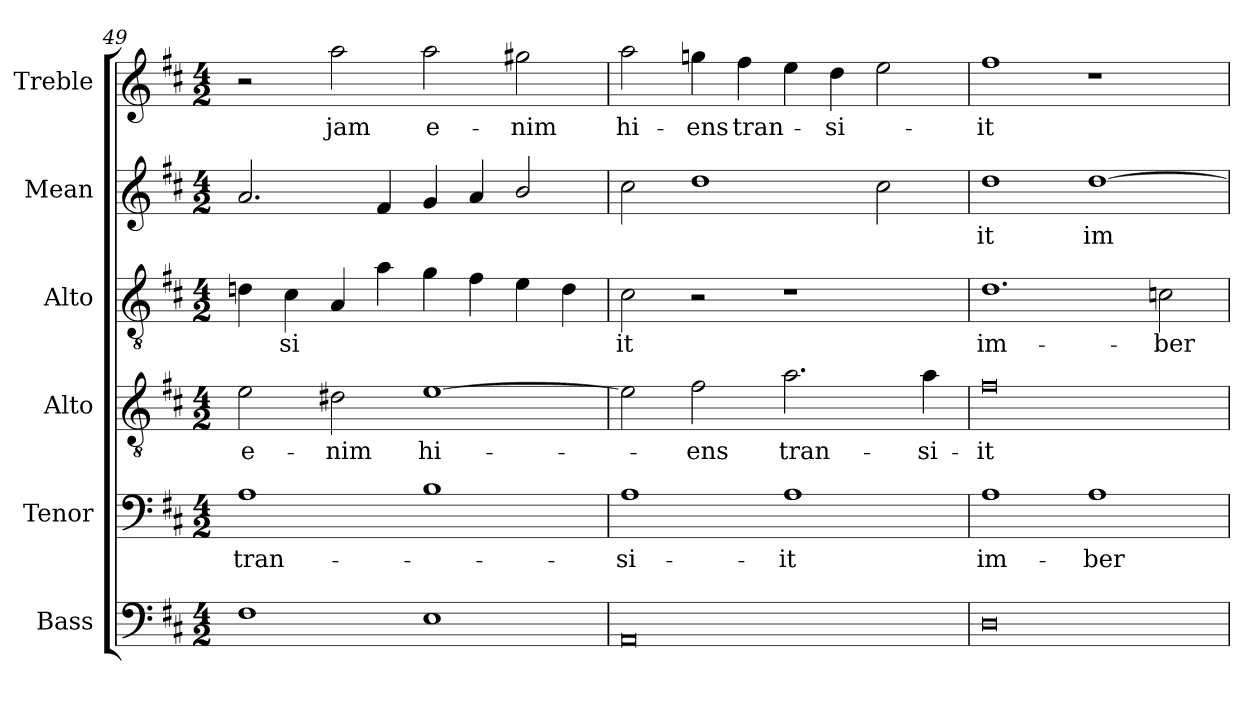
**kern	**kern	**text	**kern	**text	**kern	**text	**kern	**text	**kern	**text
*part6	*part5	*part5	*part4	*part4	*part3	*part3	*part2	*part2	*part1	*part1
*staff6	*staff5	*staff5	*staff4	*staff4	*staff3	*staff3	*staff2	*staff2	*staff1	*staff1
*I"Bass	*I"Tenor	*	*I"Alto	*	*I"Alto	*	*I"Mean	*	*I"Treble	*
*I'B.	*I'T.	*	*I'A.	*	*I'A.	*	*I'M.	*	*I'Tr.	*
*clefF4	*clefF4	*	*clefGv2	*	*clefGv2	*	*clefG2	*	*clefG2	*
*	*	*	*ITrd7c12	*	*ITrd7c12	*	*	*	*	*
*k[f#c#]	*k[f#c#]	*	*k[f#c#]	*	*k[f#c#]	*	*k[f#c#]	*	*k[f#c#]	*
*D:	*D:	*	*D:	*	*D:	*	*D:	*	*D:	*
*M4/2	*M4/2	*	*M4/2	*	*M4/2	*	*M4/2	*	*M4/2	*
=49	=49	=49	=49	=49	=49	=49	=49	=49	=49	=49
!	!	!LO:LY:b:color=#000000	!	!	!	!	!	!	!	!
!	!	!	!	!LO:LY:b:color=#000000	!	!	!	!	!	!
1F#i	1Ai	tran-	2Ei\	e-	4Dni\	.	2.ai/	.	2r	.
!	!	!	!	!	!	!LO:LY:b:color=#000000	!	!	!	!
.	.	.	.	.	4C#i\	-si	.	.	.	.
!	!	!	!	!LO:LY:b:color=#000000	!	!	!	!	!	!
!	!	!	!	!	!	!	!	!	!	!LO:LY:b:color=#000000
.	.	.	2D#Xi\	-nim	4AAi/	.	.	.	2aai\	jam
.	.	.	.	.	4Ai\	.	4f#i/	.	.	.
!	!	!	!	!LO:LY:b:color=#000000	!	!	!	!	!	!
!	!	!	!	!	!	!	!	!	!	!LO:LY:b:color=#000000
1Ei	1Bi	.	[>1Ei	hi-	4Gi\	.	4gi/	.	2aai\	e-
.	.	.	.	.	4F#i\	.	4ai/	.	.	.
!	!	!	!	!	!	!	!	!	!	!LO:LY:b:color=#000000
.	.	.	.	.	4Ei\	.	2bi/	.	2gg#Xi\	-nim
.	.	.	.	.	4Di\	.	.	.	.	.
!!LO:LB:g=z
=50	=50	=50	=50	=50	=50	=50	=50	=50	=50	=50
!	!	!LO:LY:b:color=#000000	!	!	!	!	!	!	!	!
!	!	!	!	!	!	!LO:LY:b:color=#000000	!	!	!	!
!	!	!	!	!	!	!	!	!	!	!LO:LY:b:color=#000000
0AAi	1Ai	-si-	2Ei\]	.	2C#i\	it	2cc#i\	.	2aai\	hi-
!	!	!	!	!LO:LY:b:color=#000000	!	!	!	!	!	!
!	!	!	!	!	!	!	!	!	!	!LO:LY:b:color=#000000
.	.	.	2F#i\	-ens	2r	.	1ddi	.	4ggni\	-ens
!	!	!	!	!	!	!	!	!	!	!LO:LY:b:color=#000000
.	.	.	.	.	.	.	.	.	4ff#i\	tran-
!	!	!LO:LY:b:color=#000000	!	!	!	!	!	!	!	!
!	!	!	!	!LO:LY:b:color=#000000	!	!	!	!	!	!
.	1Ai	-it	2.Ai\	tran-	1r	.	.	.	4eei\	.
!	!	!	!	!	!	!	!	!	!	!LO:LY:b:color=#000000
.	.	.	.	.	.	.	.	.	4ddi\	-si-
.	.	.	.	.	.	.	2cc#i\	.	2eei\	.
!	!	!	!	!LO:LY:b:color=#000000	!	!	!	!	!	!
.	.	.	4Ai\	-si-	.	.	.	.	.	.
=51	=51	=51	=51	=51	=51	=51	=51	=51	=51	=51
!	!	!LO:LY:b:color=#000000	!	!	!	!	!	!	!	!
!	!	!	!	!LO:LY:b:color=#000000	!	!	!	!	!	!
!	!	!	!	!	!	!LO:LY:b:color=#000000	!	!	!	!
!	!	!	!	!	!	!	!	!LO:LY:b:color=#000000	!	!
!	!	!	!	!	!	!	!	!	!	!LO:LY:b:color=#000000
0Di	1Ai	im-	0F#i	-it	1.Di	im-	1ddi	-it	1ff#i	-it
!	!	!LO:LY:b:color=#000000	!	!	!	!	!	!	!	!
!	!	!	!	!	!	!	!	!LO:LY:b:color=#000000	!	!
.	1Ai	-ber	.	.	.	.	[>1ddi	im-	1r	.
!	!	!	!	!	!	!LO:LY:b:color=#000000	!	!	!	!
.	.	.	.	.	2Cni\	-ber	.	.	.	.
=	=	=	=	=	=	=	=	=	=	=
*-	*-	*-	*-	*-	*-	*-	*-	*-	*-	*-
